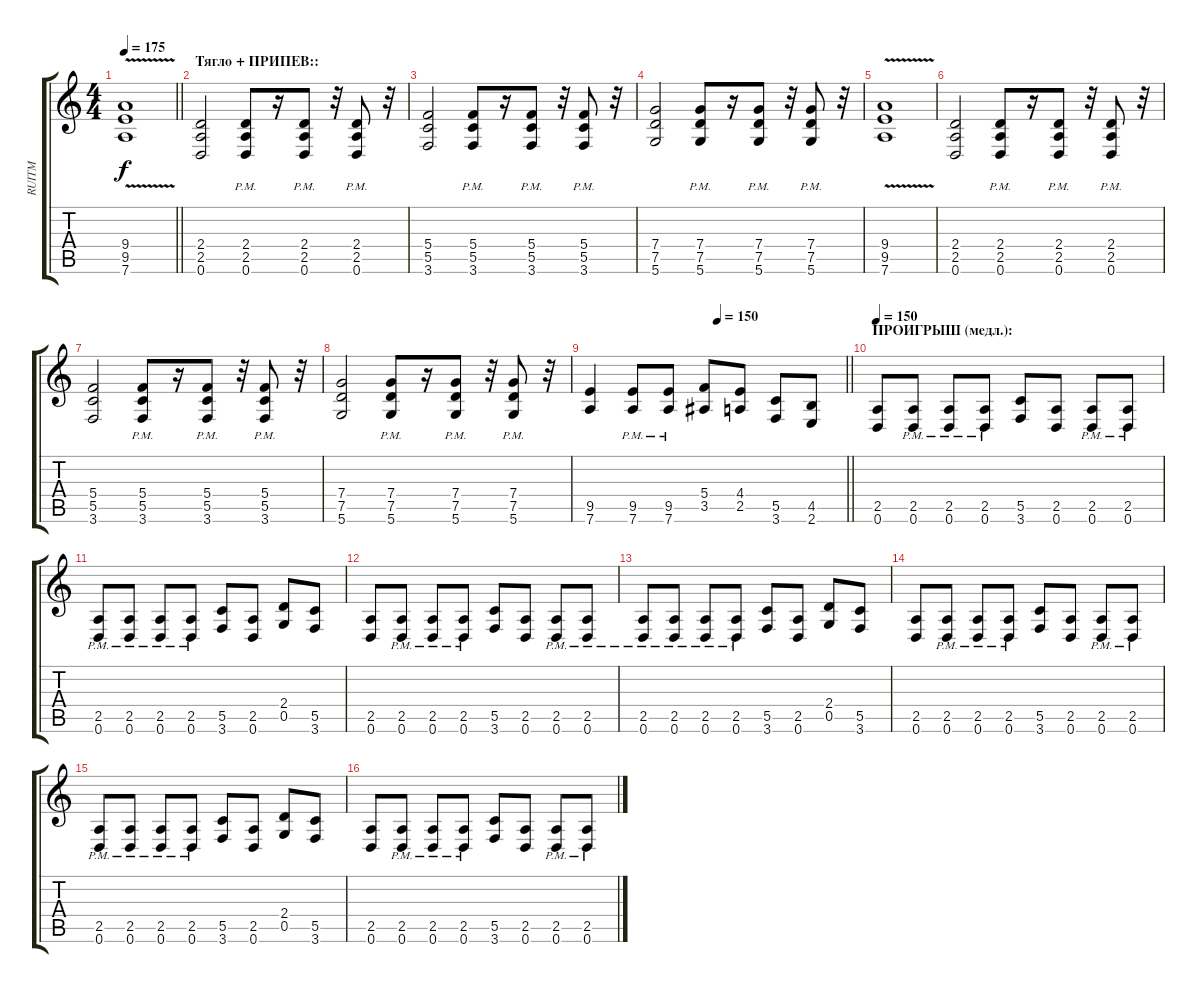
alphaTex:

\track ("RUITM" "RUITM") {instrument distortionguitar}
\staff {score tabs}
\tuning (D4 A3 F3 C3 G2 D2) {hide}
\ts (4 4)
\tempo 175
\clef g2
\barLineRight lightlight
\ks c
(9.4{v} 9.5{v} 7.6{v}).1{dy f} |
\section ("" "Тягло + ПРИПЕВ::")
(2.4 2.5 0.6).2 (2.4{pm} 2.5{pm} 0.6{pm}).8 r.16 (2.4{pm} 2.5{pm} 0.6{pm}).8 r.32 (2.4{pm} 2.5{pm} 0.6{pm}).8 r.32 |
(5.4 5.5 3.6).2 (5.4{pm} 5.5{pm} 3.6{pm}).8 r.16 (5.4{pm} 5.5{pm} 3.6{pm}).8 r.32 (5.4{pm} 5.5{pm} 3.6{pm}).8 r.32 |
(7.4 7.5 5.6).2 (7.4{pm} 7.5{pm} 5.6{pm}).8 r.16 (7.4{pm} 7.5{pm} 5.6{pm}).8 r.32 (7.4{pm} 7.5{pm} 5.6{pm}).8 r.32 |
(9.4{v} 9.5{v} 7.6{v}).1 |
(2.4 2.5 0.6).2 (2.4{pm} 2.5{pm} 0.6{pm}).8 r.16 (2.4{pm} 2.5{pm} 0.6{pm}).8 r.32 (2.4{pm} 2.5{pm} 0.6{pm}).8 r.32 |
(5.4 5.5 3.6).2 (5.4{pm} 5.5{pm} 3.6{pm}).8 r.16 (5.4{pm} 5.5{pm} 3.6{pm}).8 r.32 (5.4{pm} 5.5{pm} 3.6{pm}).8 r.32 |
(7.4 7.5 5.6).2 (7.4{pm} 7.5{pm} 5.6{pm}).8 r.16 (7.4{pm} 7.5{pm} 5.6{pm}).8 r.32 (7.4{pm} 7.5{pm} 5.6{pm}).8 r.32 |
\tempo (150 0.5)
\barLineRight lightlight
(9.5 7.6).4 (9.5{pm} 7.6{pm}).8 (9.5{pm} 7.6{pm}).8 (5.4 3.5).8 (4.4 2.5).8 (5.5 3.6).8 (4.5 2.6).8 |
\section ("" "ПРОИГРЫШ (медл.): ")
\tempo 150
(2.5 0.6).8 (2.5{pm} 0.6{pm}).8 (2.5{pm} 0.6{pm}).8 (2.5{pm} 0.6{pm}).8 (5.5 3.6).8 (2.5 0.6).8 (2.5{pm} 0.6{pm}).8 (2.5{pm} 0.6{pm}).8 |
(2.5{pm} 0.6{pm}).8 (2.5{pm} 0.6{pm}).8 (2.5{pm} 0.6{pm}).8 (2.5{pm} 0.6{pm}).8 (5.5 3.6).8 (2.5 0.6).8 (2.4 0.5).8 (5.5 3.6).8 |
(2.5 0.6).8 (2.5{pm} 0.6{pm}).8 (2.5{pm} 0.6{pm}).8 (2.5{pm} 0.6{pm}).8 (5.5 3.6).8 (2.5 0.6).8 (2.5{pm} 0.6{pm}).8 (2.5{pm} 0.6{pm}).8 |
(2.5{pm} 0.6{pm}).8 (2.5{pm} 0.6{pm}).8 (2.5{pm} 0.6{pm}).8 (2.5{pm} 0.6{pm}).8 (5.5 3.6).8 (2.5 0.6).8 (2.4 0.5).8 (5.5 3.6).8 |
(2.5 0.6).8 (2.5{pm} 0.6{pm}).8 (2.5{pm} 0.6{pm}).8 (2.5{pm} 0.6{pm}).8 (5.5 3.6).8 (2.5 0.6).8 (2.5{pm} 0.6{pm}).8 (2.5{pm} 0.6{pm}).8 |
(2.5{pm} 0.6{pm}).8 (2.5{pm} 0.6{pm}).8 (2.5{pm} 0.6{pm}).8 (2.5{pm} 0.6{pm}).8 (5.5 3.6).8 (2.5 0.6).8 (2.4 0.5).8 (5.5 3.6).8 |
(2.5 0.6).8 (2.5{pm} 0.6{pm}).8 (2.5{pm} 0.6{pm}).8 (2.5{pm} 0.6{pm}).8 (5.5 3.6).8 (2.5 0.6).8 (2.5{pm} 0.6{pm}).8 (2.5{pm} 0.6{pm}).8
